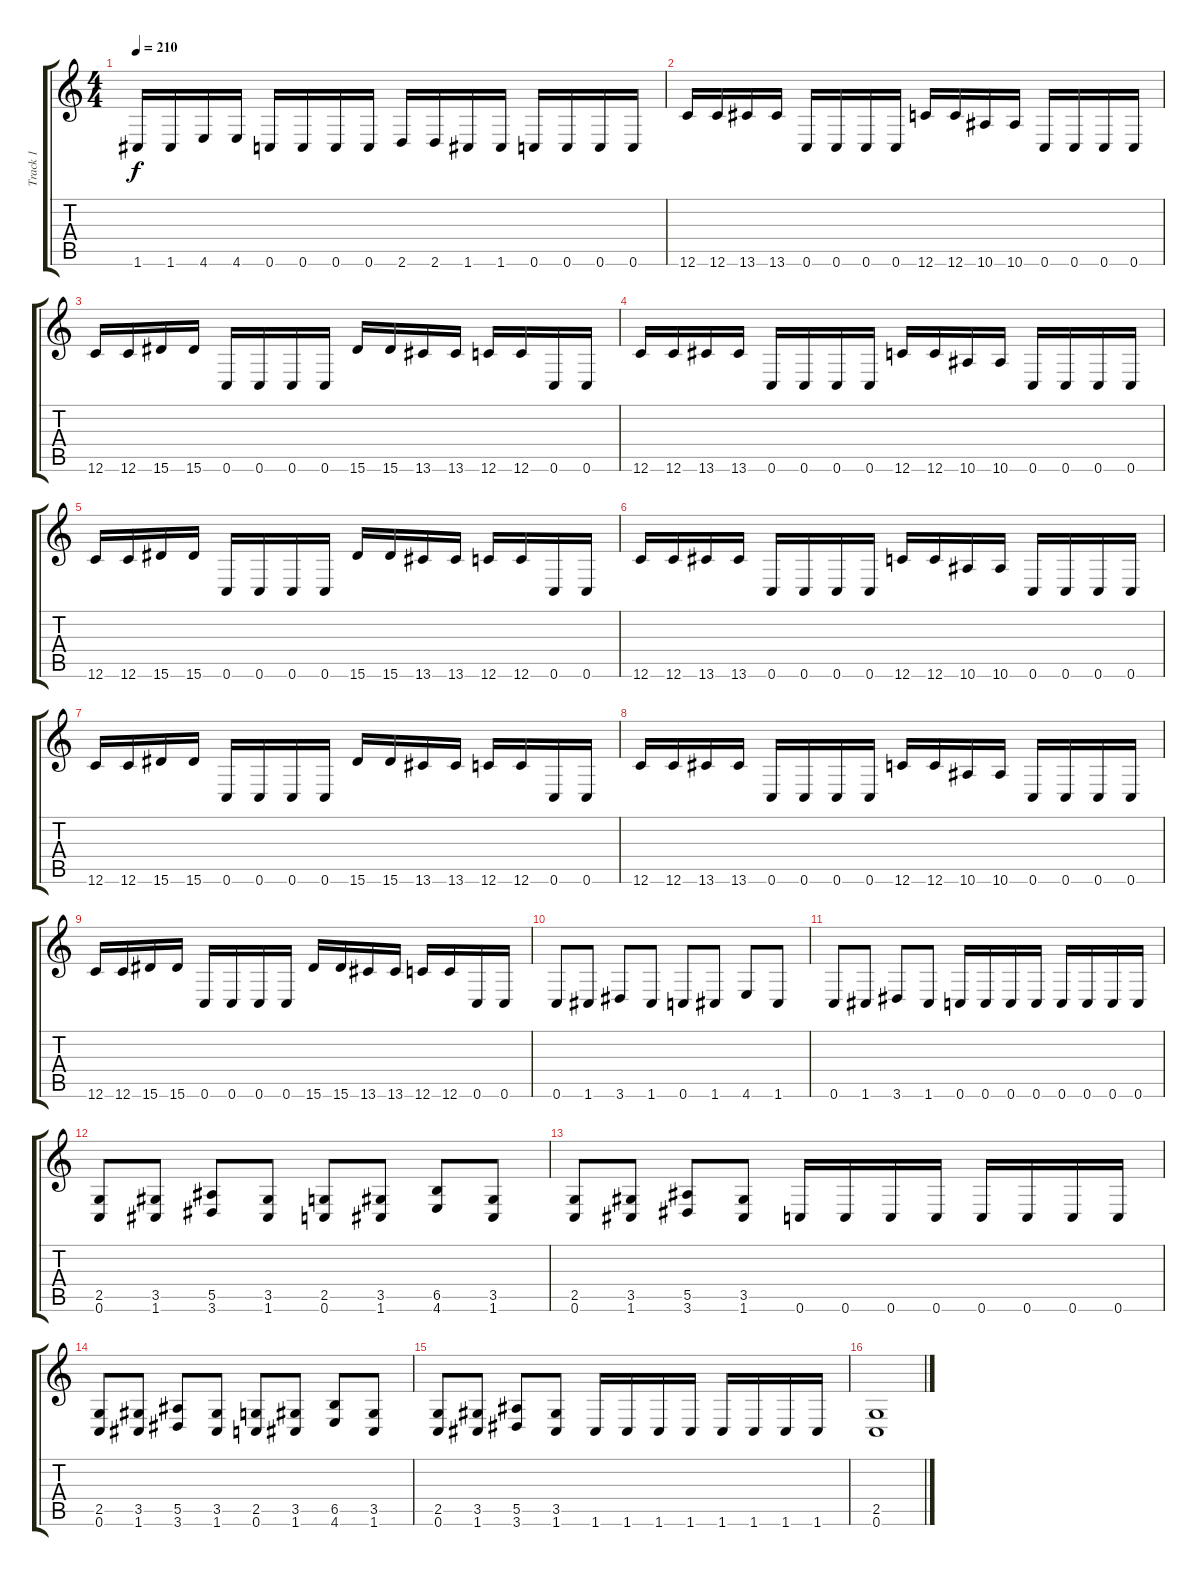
\track ("Track 1" "Track 1") {instrument distortionguitar}
\staff {score tabs}
\tuning (C4 G3 Eb3 Bb2 F2 C2) {hide}
\ts (4 4)
\tempo 210
\clef g2
\ks c
1.6.16{dy f} 1.6.16 4.6.16 4.6.16 0.6.16 0.6.16 0.6.16 0.6.16 2.6.16 2.6.16 1.6.16 1.6.16 0.6.16 0.6.16 0.6.16 0.6.16 |
12.6.16 12.6.16 13.6.16 13.6.16 0.6.16 0.6.16 0.6.16 0.6.16 12.6.16 12.6.16 10.6.16 10.6.16 0.6.16 0.6.16 0.6.16 0.6.16 |
12.6.16 12.6.16 15.6.16 15.6.16 0.6.16 0.6.16 0.6.16 0.6.16 15.6.16 15.6.16 13.6.16 13.6.16 12.6.16 12.6.16 0.6.16 0.6.16 |
12.6.16 12.6.16 13.6.16 13.6.16 0.6.16 0.6.16 0.6.16 0.6.16 12.6.16 12.6.16 10.6.16 10.6.16 0.6.16 0.6.16 0.6.16 0.6.16 |
12.6.16 12.6.16 15.6.16 15.6.16 0.6.16 0.6.16 0.6.16 0.6.16 15.6.16 15.6.16 13.6.16 13.6.16 12.6.16 12.6.16 0.6.16 0.6.16 |
12.6.16 12.6.16 13.6.16 13.6.16 0.6.16 0.6.16 0.6.16 0.6.16 12.6.16 12.6.16 10.6.16 10.6.16 0.6.16 0.6.16 0.6.16 0.6.16 |
12.6.16 12.6.16 15.6.16 15.6.16 0.6.16 0.6.16 0.6.16 0.6.16 15.6.16 15.6.16 13.6.16 13.6.16 12.6.16 12.6.16 0.6.16 0.6.16 |
12.6.16 12.6.16 13.6.16 13.6.16 0.6.16 0.6.16 0.6.16 0.6.16 12.6.16 12.6.16 10.6.16 10.6.16 0.6.16 0.6.16 0.6.16 0.6.16 |
12.6.16 12.6.16 15.6.16 15.6.16 0.6.16 0.6.16 0.6.16 0.6.16 15.6.16 15.6.16 13.6.16 13.6.16 12.6.16 12.6.16 0.6.16 0.6.16 |
0.6.8 1.6.8 3.6.8 1.6.8 0.6.8 1.6.8 4.6.8 1.6.8 |
0.6.8 1.6.8 3.6.8 1.6.8 0.6.16 0.6.16 0.6.16 0.6.16 0.6.16 0.6.16 0.6.16 0.6.16 |
(2.5 0.6).8 (3.5 1.6).8 (5.5 3.6).8 (3.5 1.6).8 (2.5 0.6).8 (3.5 1.6).8 (6.5 4.6).8 (3.5 1.6).8 |
(2.5 0.6).8 (3.5 1.6).8 (5.5 3.6).8 (3.5 1.6).8 0.6.16 0.6.16 0.6.16 0.6.16 0.6.16 0.6.16 0.6.16 0.6.16 |
(2.5 0.6).8 (3.5 1.6).8 (5.5 3.6).8 (3.5 1.6).8 (2.5 0.6).8 (3.5 1.6).8 (6.5 4.6).8 (3.5 1.6).8 |
(2.5 0.6).8 (3.5 1.6).8 (5.5 3.6).8 (3.5 1.6).8 1.6.16 1.6.16 1.6.16 1.6.16 1.6.16 1.6.16 1.6.16 1.6.16 |
(2.5 0.6).1
